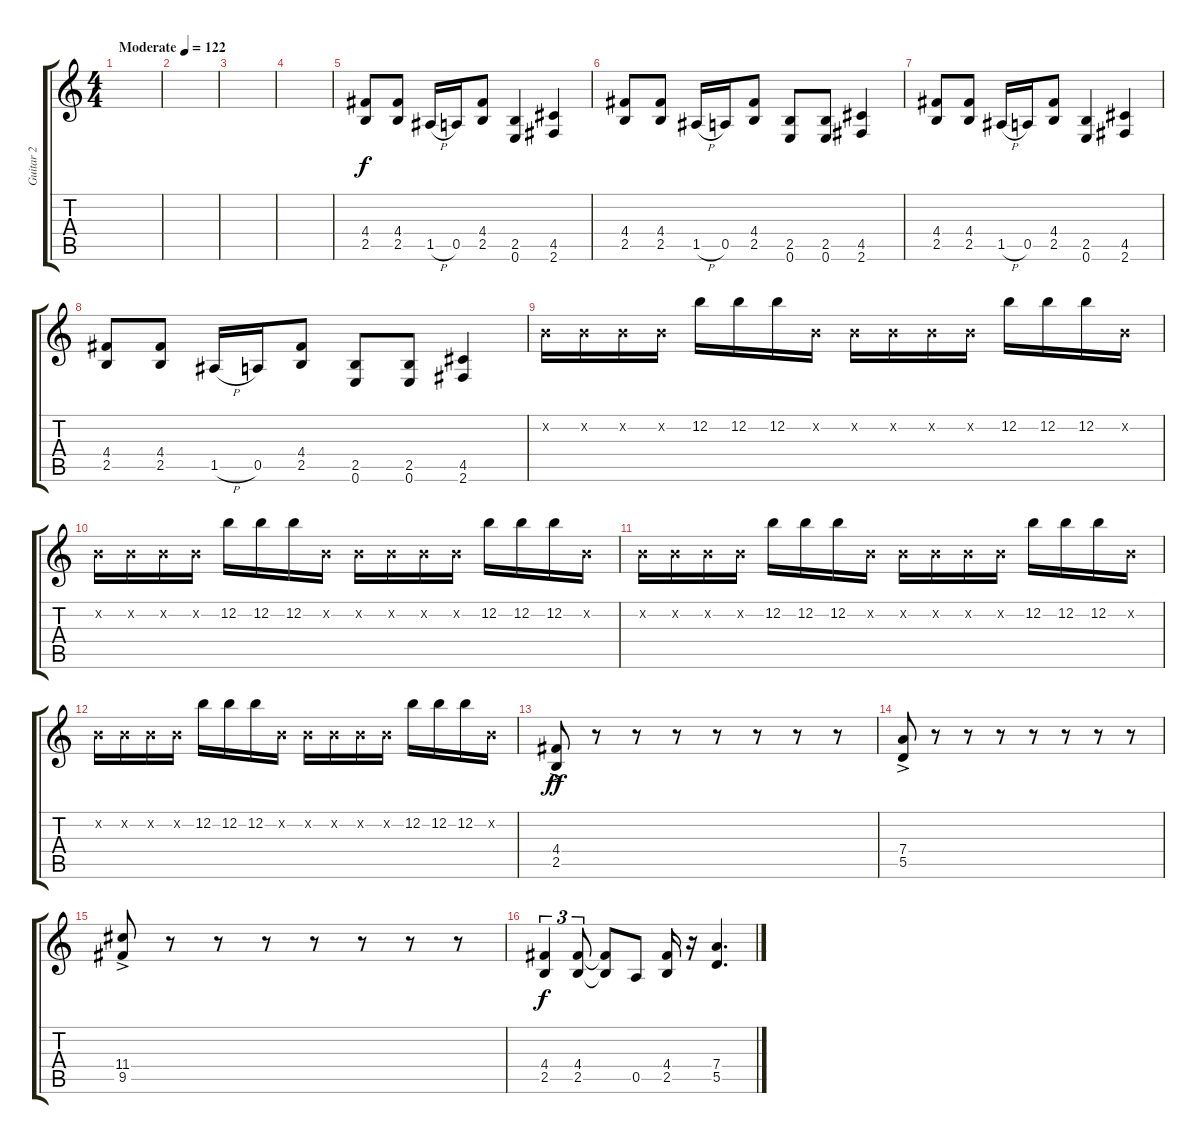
\track ("Guitar 2" "Guitar 2") {instrument distortionguitar}
\staff {score tabs}
\tuning (E4 B3 G3 D3 A2 E2) {hide}
\ts (4 4)
\tempo (122 "Moderate")
\clef g2
\ks c
|
|
|
|
(4.4 2.5).8 (4.4 2.5).8 1.5{h}.16 0.5.16 (4.4 2.5).8 (2.5 0.6).4 (4.5 2.6).4 |
(4.4 2.5).8 (4.4 2.5).8 1.5{h}.16 0.5.16 (4.4 2.5).8 (2.5 0.6).8 (2.5 0.6).8 (4.5 2.6).4 |
(4.4 2.5).8 (4.4 2.5).8 1.5{h}.16 0.5.16 (4.4 2.5).8 (2.5 0.6).4 (4.5 2.6).4 |
(4.4 2.5).8 (4.4 2.5).8 1.5{h}.16 0.5.16 (4.4 2.5).8 (2.5 0.6).8 (2.5 0.6).8 (4.5 2.6).4 |
0.2{x}.16 0.2{x}.16 0.2{x}.16 0.2{x}.16 12.2.16 12.2.16 12.2.16 0.2{x}.16 0.2{x}.16 0.2{x}.16 0.2{x}.16 0.2{x}.16 12.2.16 12.2.16 12.2.16 0.2{x}.16 |
0.2{x}.16 0.2{x}.16 0.2{x}.16 0.2{x}.16 12.2.16 12.2.16 12.2.16 0.2{x}.16 0.2{x}.16 0.2{x}.16 0.2{x}.16 0.2{x}.16 12.2.16 12.2.16 12.2.16 0.2{x}.16 |
0.2{x}.16 0.2{x}.16 0.2{x}.16 0.2{x}.16 12.2.16 12.2.16 12.2.16 0.2{x}.16 0.2{x}.16 0.2{x}.16 0.2{x}.16 0.2{x}.16 12.2.16 12.2.16 12.2.16 0.2{x}.16 |
0.2{x}.16 0.2{x}.16 0.2{x}.16 0.2{x}.16 12.2.16 12.2.16 12.2.16 0.2{x}.16 0.2{x}.16 0.2{x}.16 0.2{x}.16 0.2{x}.16 12.2.16 12.2.16 12.2.16 0.2{x}.16 |
(4.4{ac} 2.5{ac}).8{dy ff} r.8 r.8 r.8 r.8 r.8 r.8 r.8 |
(7.4{ac} 5.5{ac}).8 r.8 r.8 r.8 r.8 r.8 r.8 r.8 |
(11.4{ac} 9.5{ac}).8 r.8 r.8 r.8 r.8 r.8 r.8 r.8 |
(4.4 2.5).4{tu (3 2) dy f} (4.4 2.5).8{tu (3 2)} (4.4{t} 2.5{t}).8 0.5.8 (4.4 2.5).16 r.16 (7.4 5.5).4{d}
